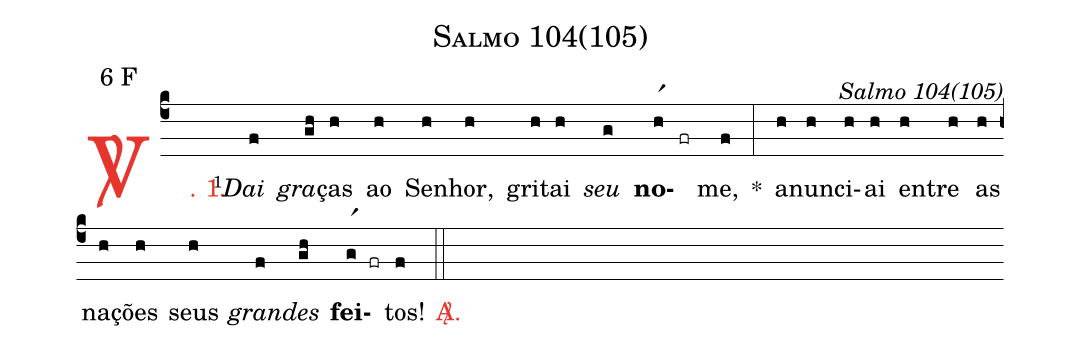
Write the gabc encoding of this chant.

name: Salmo 104(105);
mode: 6;
mode-differentia: F;
commentary: Salmo 104(105);
%%
(c4)

<c><sp>V/</sp>. 1.</c>() <v>\VSup{1}</v><i>Dai</i>(f) <i>gra</i>(gh)ças(h) ao(h) Se(h)nhor,(h) gri(h)tai(h) <i>seu</i>(g) <b>no</b>(hr1)(fr)me,(f) *(:) a(h)nun(h)ci(h)ai(h) en(h)tre(h) as(h) na(h)ções(h) seus(h) <i>gran</i>(f)<i>des</i>(gh) <b>fei</b>(gr1)(fr)tos!(f)

<c><sp>A/</sp>.</c>(::)
